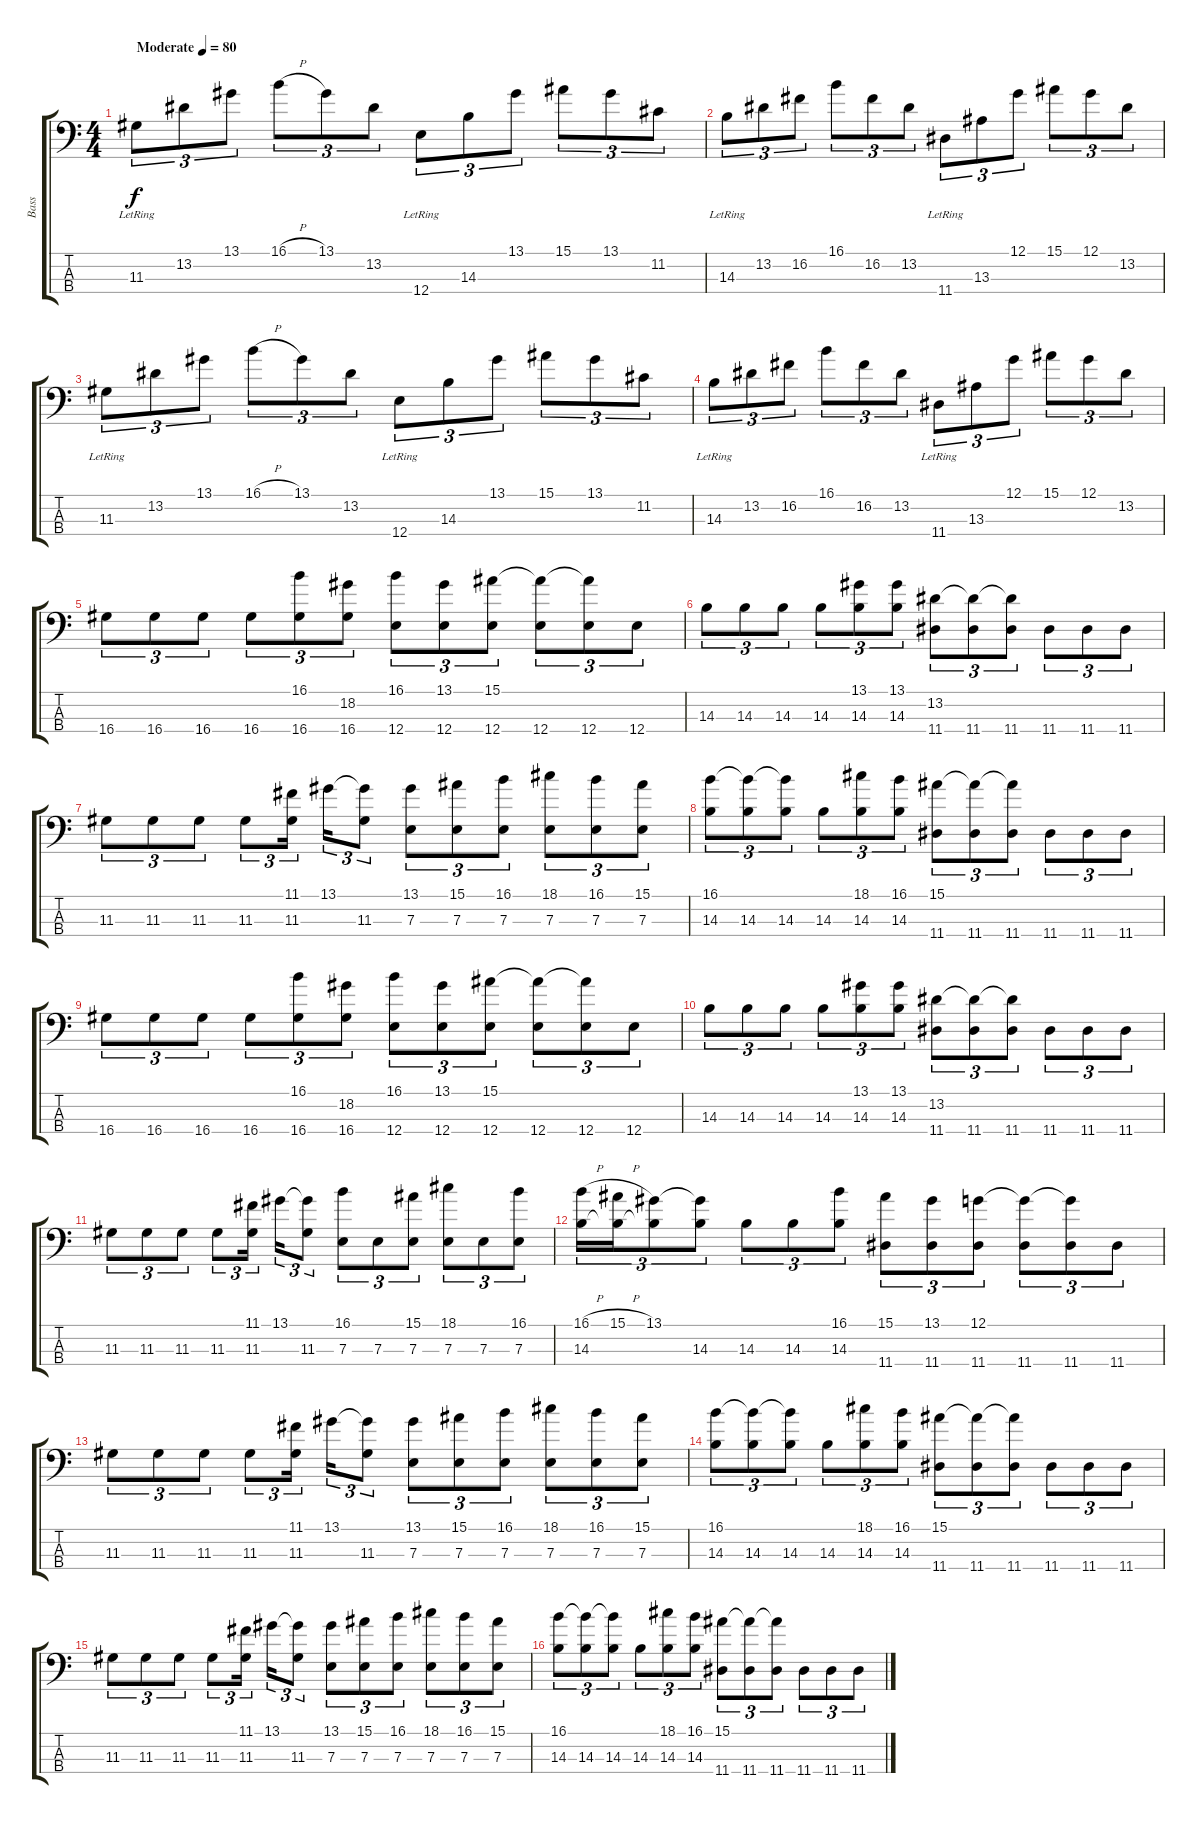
\track ("Bass" "Bass") {instrument electricbassfinger}
\staff {score tabs}
\tuning (G2 D2 A1 E1) {hide}
\ts (4 4)
\tempo (80 "Moderate")
\clef f4
\ks c
11.3{lr}.8{tu (3 2) dy f instrument electricbassfinger} 13.2.8{tu (3 2)} 13.1.8{tu (3 2)} 16.1{h}.8{tu (3 2)} 13.1.8{tu (3 2)} 13.2.8{tu (3 2)} 12.4{lr}.8{tu (3 2)} 14.3.8{tu (3 2)} 13.1.8{tu (3 2)} 15.1.8{tu (3 2)} 13.1.8{tu (3 2)} 11.2.8{tu (3 2)} |
14.3{lr}.8{tu (3 2)} 13.2.8{tu (3 2)} 16.2.8{tu (3 2)} 16.1.8{tu (3 2)} 16.2.8{tu (3 2)} 13.2.8{tu (3 2)} 11.4{lr}.8{tu (3 2)} 13.3.8{tu (3 2)} 12.1.8{tu (3 2)} 15.1.8{tu (3 2)} 12.1.8{tu (3 2)} 13.2.8{tu (3 2)} |
11.3{lr}.8{tu (3 2)} 13.2.8{tu (3 2)} 13.1.8{tu (3 2)} 16.1{h}.8{tu (3 2)} 13.1.8{tu (3 2)} 13.2.8{tu (3 2)} 12.4{lr}.8{tu (3 2)} 14.3.8{tu (3 2)} 13.1.8{tu (3 2)} 15.1.8{tu (3 2)} 13.1.8{tu (3 2)} 11.2.8{tu (3 2)} |
14.3{lr}.8{tu (3 2)} 13.2.8{tu (3 2)} 16.2.8{tu (3 2)} 16.1.8{tu (3 2)} 16.2.8{tu (3 2)} 13.2.8{tu (3 2)} 11.4{lr}.8{tu (3 2)} 13.3.8{tu (3 2)} 12.1.8{tu (3 2)} 15.1.8{tu (3 2)} 12.1.8{tu (3 2)} 13.2.8{tu (3 2)} |
16.4.8{tu (3 2)} 16.4.8{tu (3 2)} 16.4.8{tu (3 2)} 16.4.8{tu (3 2)} (16.1 16.4).8{tu (3 2)} (18.2 16.4).8{tu (3 2)} (16.1 12.4).8{tu (3 2)} (13.1 12.4).8{tu (3 2)} (15.1 12.4).8{tu (3 2)} (15.1{t} 12.4).8{tu (3 2)} (15.1{t} 12.4).8{tu (3 2)} 12.4.8{tu (3 2)} |
14.3.8{tu (3 2)} 14.3.8{tu (3 2)} 14.3.8{tu (3 2)} 14.3.8{tu (3 2)} (13.1 14.3).8{tu (3 2)} (13.1 14.3).8{tu (3 2)} (13.2 11.4).8{tu (3 2)} (13.2{t} 11.4).8{tu (3 2)} (13.2{t} 11.4).8{tu (3 2)} 11.4.8{tu (3 2)} 11.4.8{tu (3 2)} 11.4.8{tu (3 2)} |
11.3.8{tu (3 2)} 11.3.8{tu (3 2)} 11.3.8{tu (3 2)} 11.3.8{tu (3 2)} (11.1 11.3).16{tu (3 2) beam splitsecondary} 13.1.16{tu (3 2)} (13.1{t} 11.3).8{tu (3 2)} (13.1 7.3).8{tu (3 2)} (15.1 7.3).8{tu (3 2)} (16.1 7.3).8{tu (3 2)} (18.1 7.3).8{tu (3 2)} (16.1 7.3).8{tu (3 2)} (15.1 7.3).8{tu (3 2)} |
(16.1 14.3).8{tu (3 2)} (16.1{t} 14.3).8{tu (3 2)} (16.1{t} 14.3).8{tu (3 2)} 14.3.8{tu (3 2)} (18.1 14.3).8{tu (3 2)} (16.1 14.3).8{tu (3 2)} (15.1 11.4).8{tu (3 2)} (15.1{t} 11.4).8{tu (3 2)} (15.1{t} 11.4).8{tu (3 2)} 11.4.8{tu (3 2)} 11.4.8{tu (3 2)} 11.4.8{tu (3 2)} |
16.4.8{tu (3 2)} 16.4.8{tu (3 2)} 16.4.8{tu (3 2)} 16.4.8{tu (3 2)} (16.1 16.4).8{tu (3 2)} (18.2 16.4).8{tu (3 2)} (16.1 12.4).8{tu (3 2)} (13.1 12.4).8{tu (3 2)} (15.1 12.4).8{tu (3 2)} (15.1{t} 12.4).8{tu (3 2)} (15.1{t} 12.4).8{tu (3 2)} 12.4.8{tu (3 2)} |
14.3.8{tu (3 2)} 14.3.8{tu (3 2)} 14.3.8{tu (3 2)} 14.3.8{tu (3 2)} (13.1 14.3).8{tu (3 2)} (13.1 14.3).8{tu (3 2)} (13.2 11.4).8{tu (3 2)} (13.2{t} 11.4).8{tu (3 2)} (13.2{t} 11.4).8{tu (3 2)} 11.4.8{tu (3 2)} 11.4.8{tu (3 2)} 11.4.8{tu (3 2)} |
11.3.8{tu (3 2)} 11.3.8{tu (3 2)} 11.3.8{tu (3 2)} 11.3.8{tu (3 2)} (11.1 11.3).16{tu (3 2) beam splitsecondary} 13.1.16{tu (3 2)} (13.1{t} 11.3).8{tu (3 2)} (16.1 7.3).8{tu (3 2)} 7.3.8{tu (3 2)} (15.1 7.3).8{tu (3 2)} (18.1 7.3).8{tu (3 2)} 7.3.8{tu (3 2)} (16.1 7.3).8{tu (3 2)} |
(16.1{h} 14.3).16{tu (3 2)} (15.1{h} 14.3{t}).16{tu (3 2)} (13.1 14.3{t}).8{tu (3 2)} (13.1{t} 14.3).8{tu (3 2)} 14.3.8{tu (3 2)} 14.3.8{tu (3 2)} (16.1 14.3).8{tu (3 2)} (15.1 11.4).8{tu (3 2)} (13.1 11.4).8{tu (3 2)} (12.1 11.4).8{tu (3 2)} (12.1{t} 11.4).8{tu (3 2)} (12.1{t} 11.4).8{tu (3 2)} 11.4.8{tu (3 2)} |
11.3.8{tu (3 2)} 11.3.8{tu (3 2)} 11.3.8{tu (3 2)} 11.3.8{tu (3 2)} (11.1 11.3).16{tu (3 2) beam splitsecondary} 13.1.16{tu (3 2)} (13.1{t} 11.3).8{tu (3 2)} (13.1 7.3).8{tu (3 2)} (15.1 7.3).8{tu (3 2)} (16.1 7.3).8{tu (3 2)} (18.1 7.3).8{tu (3 2)} (16.1 7.3).8{tu (3 2)} (15.1 7.3).8{tu (3 2)} |
(16.1 14.3).8{tu (3 2)} (16.1{t} 14.3).8{tu (3 2)} (16.1{t} 14.3).8{tu (3 2)} 14.3.8{tu (3 2)} (18.1 14.3).8{tu (3 2)} (16.1 14.3).8{tu (3 2)} (15.1 11.4).8{tu (3 2)} (15.1{t} 11.4).8{tu (3 2)} (15.1{t} 11.4).8{tu (3 2)} 11.4.8{tu (3 2)} 11.4.8{tu (3 2)} 11.4.8{tu (3 2)} |
11.3.8{tu (3 2)} 11.3.8{tu (3 2)} 11.3.8{tu (3 2)} 11.3.8{tu (3 2)} (11.1 11.3).16{tu (3 2) beam splitsecondary} 13.1.16{tu (3 2)} (13.1{t} 11.3).8{tu (3 2)} (13.1 7.3).8{tu (3 2)} (15.1 7.3).8{tu (3 2)} (16.1 7.3).8{tu (3 2)} (18.1 7.3).8{tu (3 2)} (16.1 7.3).8{tu (3 2)} (15.1 7.3).8{tu (3 2)} |
(16.1 14.3).8{tu (3 2)} (16.1{t} 14.3).8{tu (3 2)} (16.1{t} 14.3).8{tu (3 2)} 14.3.8{tu (3 2)} (18.1 14.3).8{tu (3 2)} (16.1 14.3).8{tu (3 2)} (15.1 11.4).8{tu (3 2)} (15.1{t} 11.4).8{tu (3 2)} (15.1{t} 11.4).8{tu (3 2)} 11.4.8{tu (3 2)} 11.4.8{tu (3 2)} 11.4.8{tu (3 2)}
